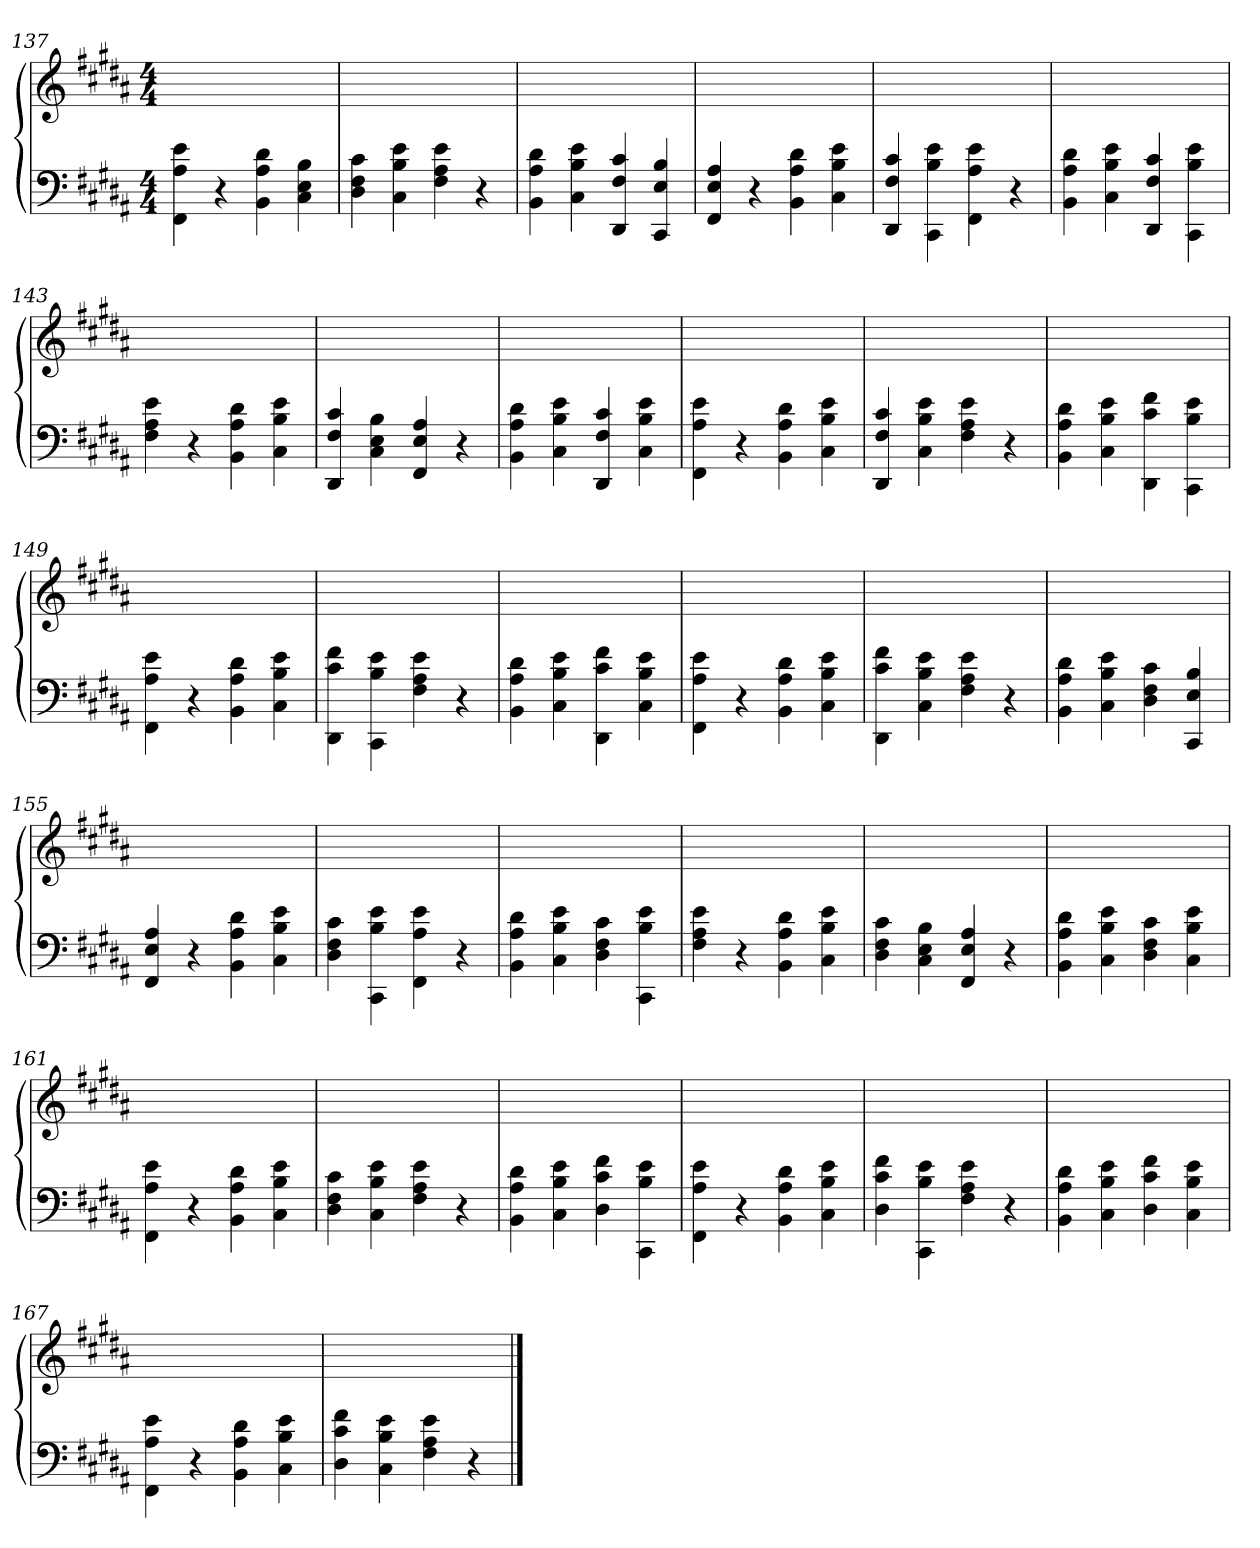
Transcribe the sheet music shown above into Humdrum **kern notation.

**kern	**kern
*part2	*part1
*staff2	*staff1
*clefF4	*clefG2
*k[f#c#g#d#a#]	*k[f#c#g#d#a#]
*B:	*B:
*M4/4	*M4/4
=137	=137
4FF# 4A# 4e	1ryy
4r	.
4BB 4A# 4d#	.
4C# 4E 4B	.
=138	=138
4D# 4F# 4c#	1ryy
4C# 4B 4e	.
4F# 4A# 4e	.
4r	.
=139	=139
4BB 4A# 4d#	1ryy
4C# 4B 4e	.
4DD# 4F# 4c#	.
4CC# 4E 4B	.
=140	=140
4FF# 4E 4A#	1ryy
4r	.
4BB 4A# 4d#	.
4C# 4B 4e	.
=141	=141
4DD# 4F# 4c#	1ryy
4CC# 4B 4e	.
4FF# 4A# 4e	.
4r	.
=142	=142
4BB 4A# 4d#	1ryy
4C# 4B 4e	.
4DD# 4F# 4c#	.
4CC# 4B 4e	.
=143	=143
4F# 4A# 4e	1ryy
4r	.
4BB 4A# 4d#	.
4C# 4B 4e	.
=144	=144
4DD# 4F# 4c#	1ryy
4C# 4E 4B	.
4FF# 4E 4A#	.
4r	.
=145	=145
4BB 4A# 4d#	1ryy
4C# 4B 4e	.
4DD# 4F# 4c#	.
4C# 4B 4e	.
=146	=146
4FF# 4A# 4e	1ryy
4r	.
4BB 4A# 4d#	.
4C# 4B 4e	.
=147	=147
4DD# 4F# 4c#	1ryy
4C# 4B 4e	.
4F# 4A# 4e	.
4r	.
=148	=148
4BB 4A# 4d#	1ryy
4C# 4B 4e	.
4DD# 4c# 4f#	.
4CC# 4B 4e	.
=149	=149
4FF# 4A# 4e	1ryy
4r	.
4BB 4A# 4d#	.
4C# 4B 4e	.
=150	=150
4DD# 4c# 4f#	1ryy
4CC# 4B 4e	.
4F# 4A# 4e	.
4r	.
=151	=151
4BB 4A# 4d#	1ryy
4C# 4B 4e	.
4DD# 4c# 4f#	.
4C# 4B 4e	.
=152	=152
4FF# 4A# 4e	1ryy
4r	.
4BB 4A# 4d#	.
4C# 4B 4e	.
=153	=153
4DD# 4c# 4f#	1ryy
4C# 4B 4e	.
4F# 4A# 4e	.
4r	.
=154	=154
4BB 4A# 4d#	1ryy
4C# 4B 4e	.
4D# 4F# 4c#	.
4CC# 4E 4B	.
=155	=155
4FF# 4E 4A#	1ryy
4r	.
4BB 4A# 4d#	.
4C# 4B 4e	.
=156	=156
4D# 4F# 4c#	1ryy
4CC# 4B 4e	.
4FF# 4A# 4e	.
4r	.
=157	=157
4BB 4A# 4d#	1ryy
4C# 4B 4e	.
4D# 4F# 4c#	.
4CC# 4B 4e	.
=158	=158
4F# 4A# 4e	1ryy
4r	.
4BB 4A# 4d#	.
4C# 4B 4e	.
=159	=159
4D# 4F# 4c#	1ryy
4C# 4E 4B	.
4FF# 4E 4A#	.
4r	.
=160	=160
4BB 4A# 4d#	1ryy
4C# 4B 4e	.
4D# 4F# 4c#	.
4C# 4B 4e	.
=161	=161
4FF# 4A# 4e	1ryy
4r	.
4BB 4A# 4d#	.
4C# 4B 4e	.
=162	=162
4D# 4F# 4c#	1ryy
4C# 4B 4e	.
4F# 4A# 4e	.
4r	.
=163	=163
4BB 4A# 4d#	1ryy
4C# 4B 4e	.
4D# 4c# 4f#	.
4CC# 4B 4e	.
=164	=164
4FF# 4A# 4e	1ryy
4r	.
4BB 4A# 4d#	.
4C# 4B 4e	.
=165	=165
4D# 4c# 4f#	1ryy
4CC# 4B 4e	.
4F# 4A# 4e	.
4r	.
=166	=166
4BB 4A# 4d#	1ryy
4C# 4B 4e	.
4D# 4c# 4f#	.
4C# 4B 4e	.
=167	=167
4FF# 4A# 4e	1ryy
4r	.
4BB 4A# 4d#	.
4C# 4B 4e	.
=168	=168
4D# 4c# 4f#	1ryy
4C# 4B 4e	.
4F# 4A# 4e	.
4r	.
==	==
*-	*-
